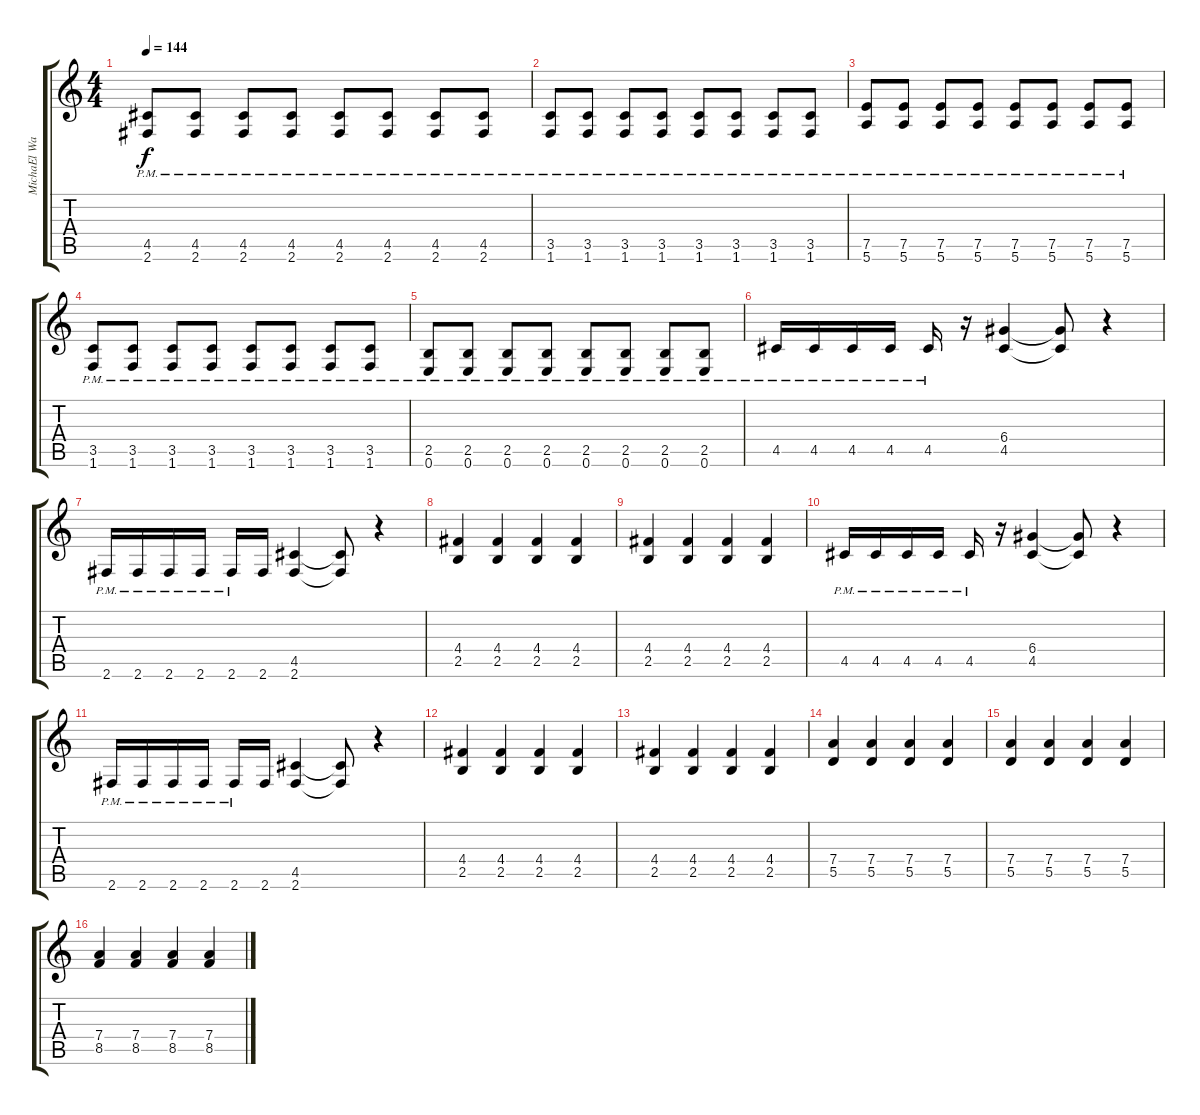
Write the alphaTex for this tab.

\track ("MichaEl Wan" "MichaEl Wa") {instrument electricguitarjazz}
\staff {score tabs}
\tuning (E4 B3 G3 D3 A2 E2) {hide}
\ts (4 4)
\tempo 144
\clef g2
\ks c
(4.5{pm} 2.6{pm}).8{dy f} (4.5{pm} 2.6{pm}).8 (4.5{pm} 2.6{pm}).8 (4.5{pm} 2.6{pm}).8 (4.5{pm} 2.6{pm}).8 (4.5{pm} 2.6{pm}).8 (4.5{pm} 2.6{pm}).8 (4.5{pm} 2.6{pm}).8 |
(3.5{pm} 1.6{pm}).8 (3.5{pm} 1.6{pm}).8 (3.5{pm} 1.6{pm}).8 (3.5{pm} 1.6{pm}).8 (3.5{pm} 1.6{pm}).8 (3.5{pm} 1.6{pm}).8 (3.5{pm} 1.6{pm}).8 (3.5{pm} 1.6{pm}).8 |
(7.5{pm} 5.6{pm}).8 (7.5{pm} 5.6{pm}).8 (7.5{pm} 5.6{pm}).8 (7.5{pm} 5.6{pm}).8 (7.5{pm} 5.6{pm}).8 (7.5{pm} 5.6{pm}).8 (7.5{pm} 5.6{pm}).8 (7.5{pm} 5.6{pm}).8 |
(3.5{pm} 1.6{pm}).8 (3.5{pm} 1.6{pm}).8 (3.5{pm} 1.6{pm}).8 (3.5{pm} 1.6{pm}).8 (3.5{pm} 1.6{pm}).8 (3.5{pm} 1.6{pm}).8 (3.5{pm} 1.6{pm}).8 (3.5{pm} 1.6{pm}).8 |
(2.5{pm} 0.6{pm}).8 (2.5{pm} 0.6{pm}).8 (2.5{pm} 0.6{pm}).8 (2.5{pm} 0.6{pm}).8 (2.5{pm} 0.6{pm}).8 (2.5{pm} 0.6{pm}).8 (2.5{pm} 0.6{pm}).8 (2.5{pm} 0.6{pm}).8 |
4.5{pm}.16 4.5{pm}.16 4.5{pm}.16 4.5{pm}.16 4.5{pm}.16 r.16 (6.4 4.5).4 (6.4{t} 4.5{t}).8 r.4 |
2.6{pm}.16 2.6{pm}.16 2.6{pm}.16 2.6{pm}.16 2.6{pm}.16 2.6.16 (4.5 2.6).4 (4.5{t} 2.6{t}).8 r.4 |
(4.4 2.5).4 (4.4 2.5).4 (4.4 2.5).4 (4.4 2.5).4 |
(4.4 2.5).4 (4.4 2.5).4 (4.4 2.5).4 (4.4 2.5).4 |
4.5{pm}.16 4.5{pm}.16 4.5{pm}.16 4.5{pm}.16 4.5{pm}.16 r.16 (6.4 4.5).4 (6.4{t} 4.5{t}).8 r.4 |
2.6{pm}.16 2.6{pm}.16 2.6{pm}.16 2.6{pm}.16 2.6{pm}.16 2.6.16 (4.5 2.6).4 (4.5{t} 2.6{t}).8 r.4 |
(4.4 2.5).4 (4.4 2.5).4 (4.4 2.5).4 (4.4 2.5).4 |
(4.4 2.5).4 (4.4 2.5).4 (4.4 2.5).4 (4.4 2.5).4 |
(7.4 5.5).4 (7.4 5.5).4 (7.4 5.5).4 (7.4 5.5).4 |
(7.4 5.5).4 (7.4 5.5).4 (7.4 5.5).4 (7.4 5.5).4 |
(7.4 8.5).4 (7.4 8.5).4 (7.4 8.5).4 (7.4 8.5).4
